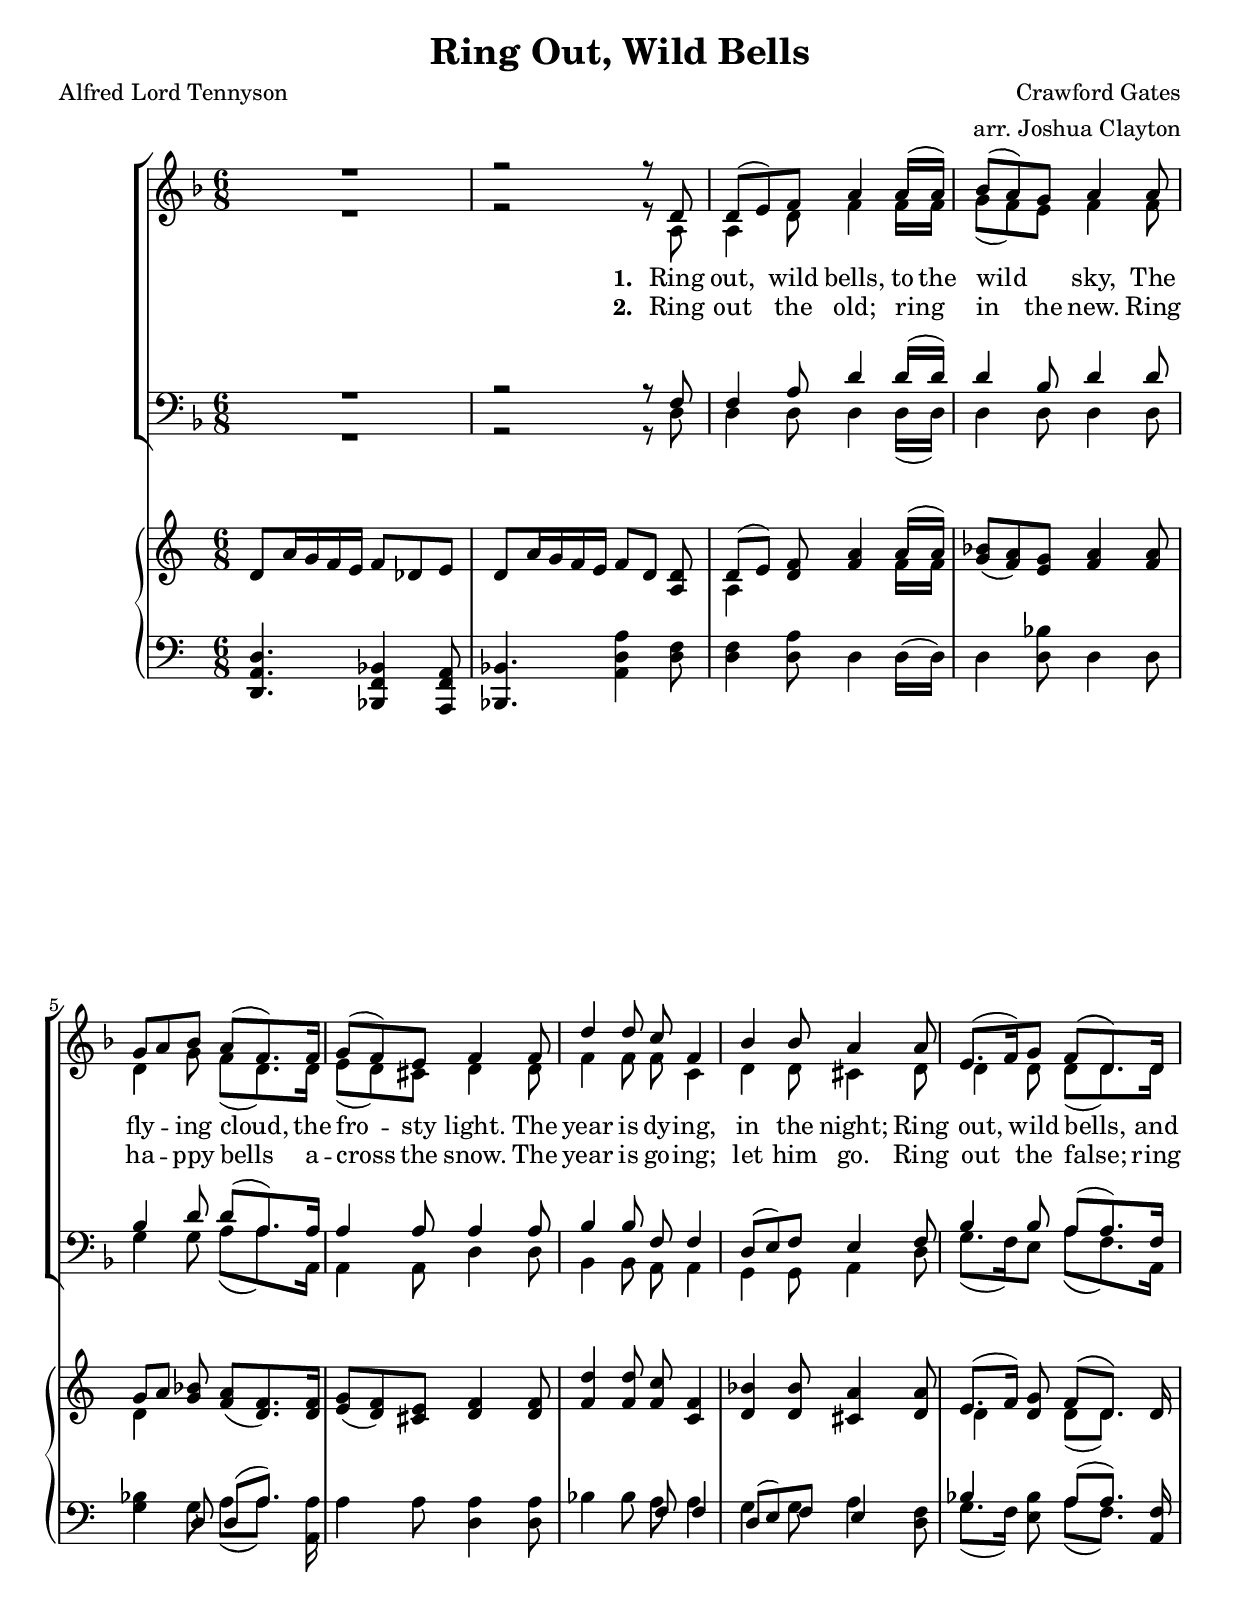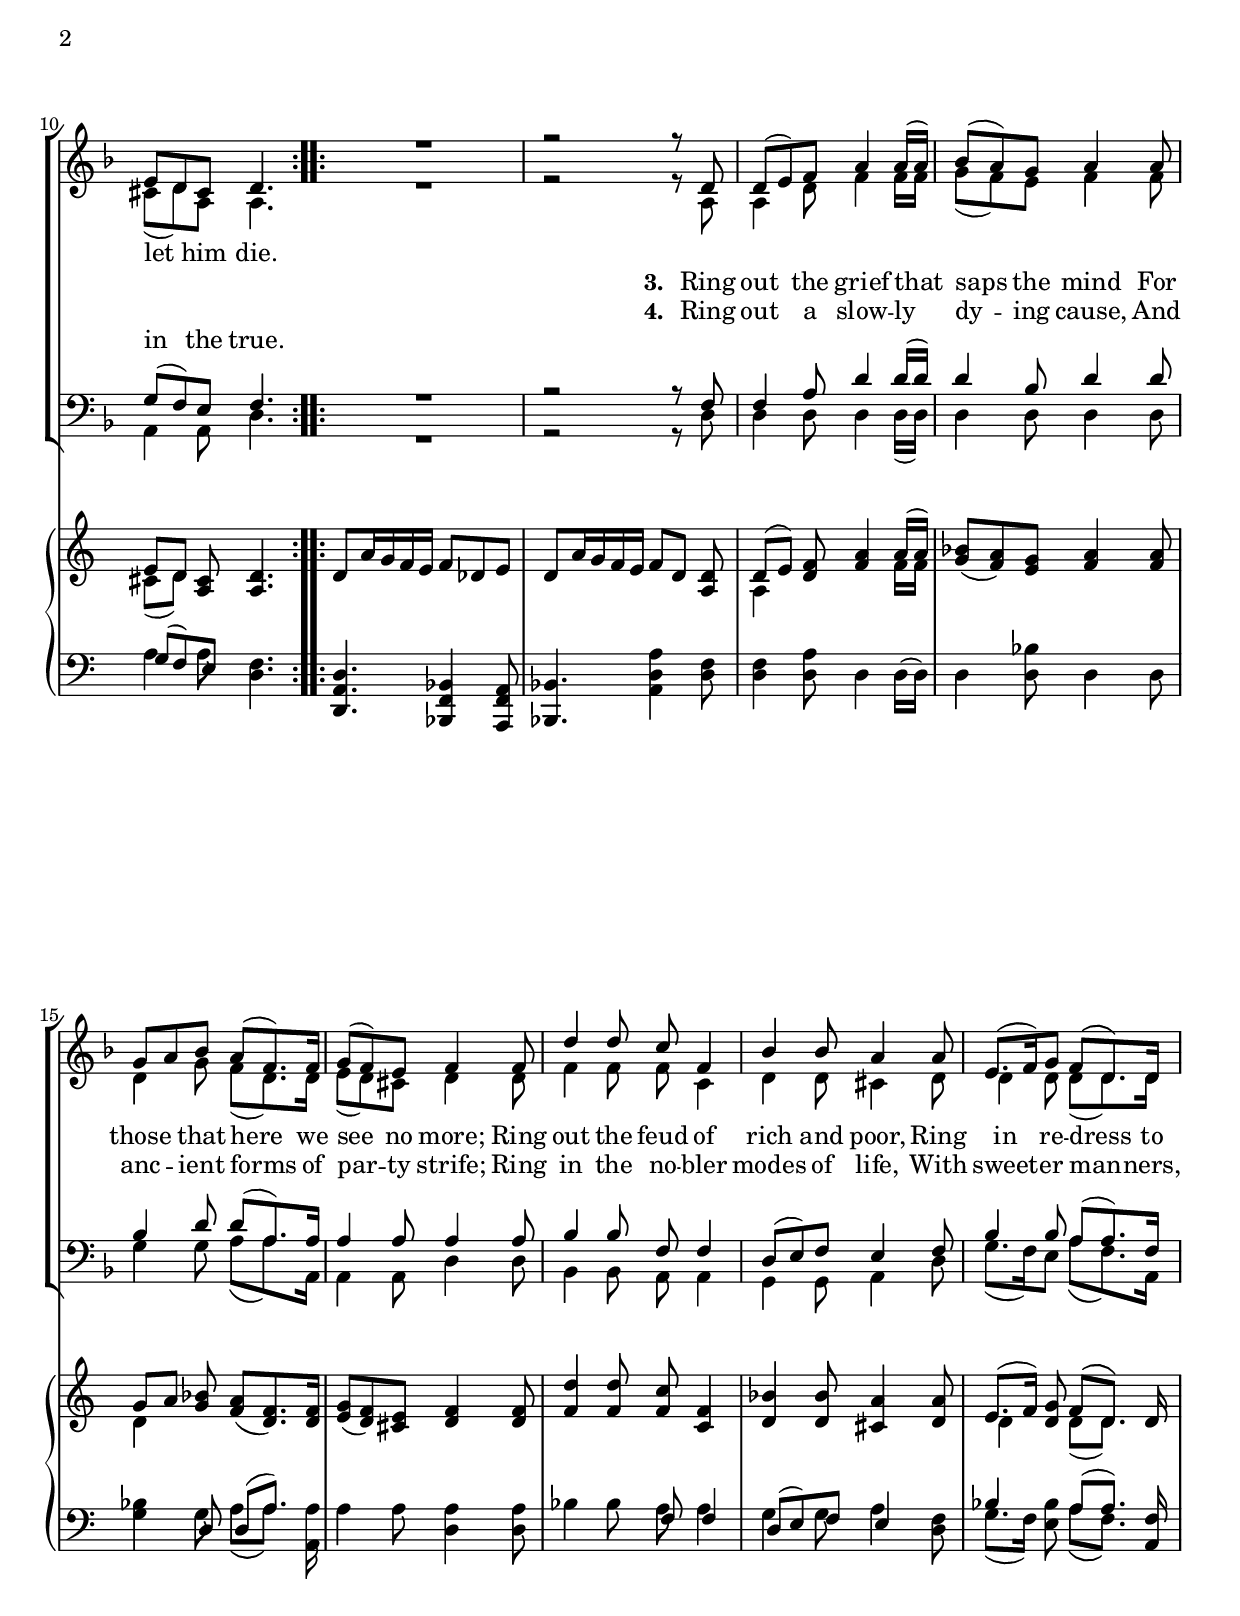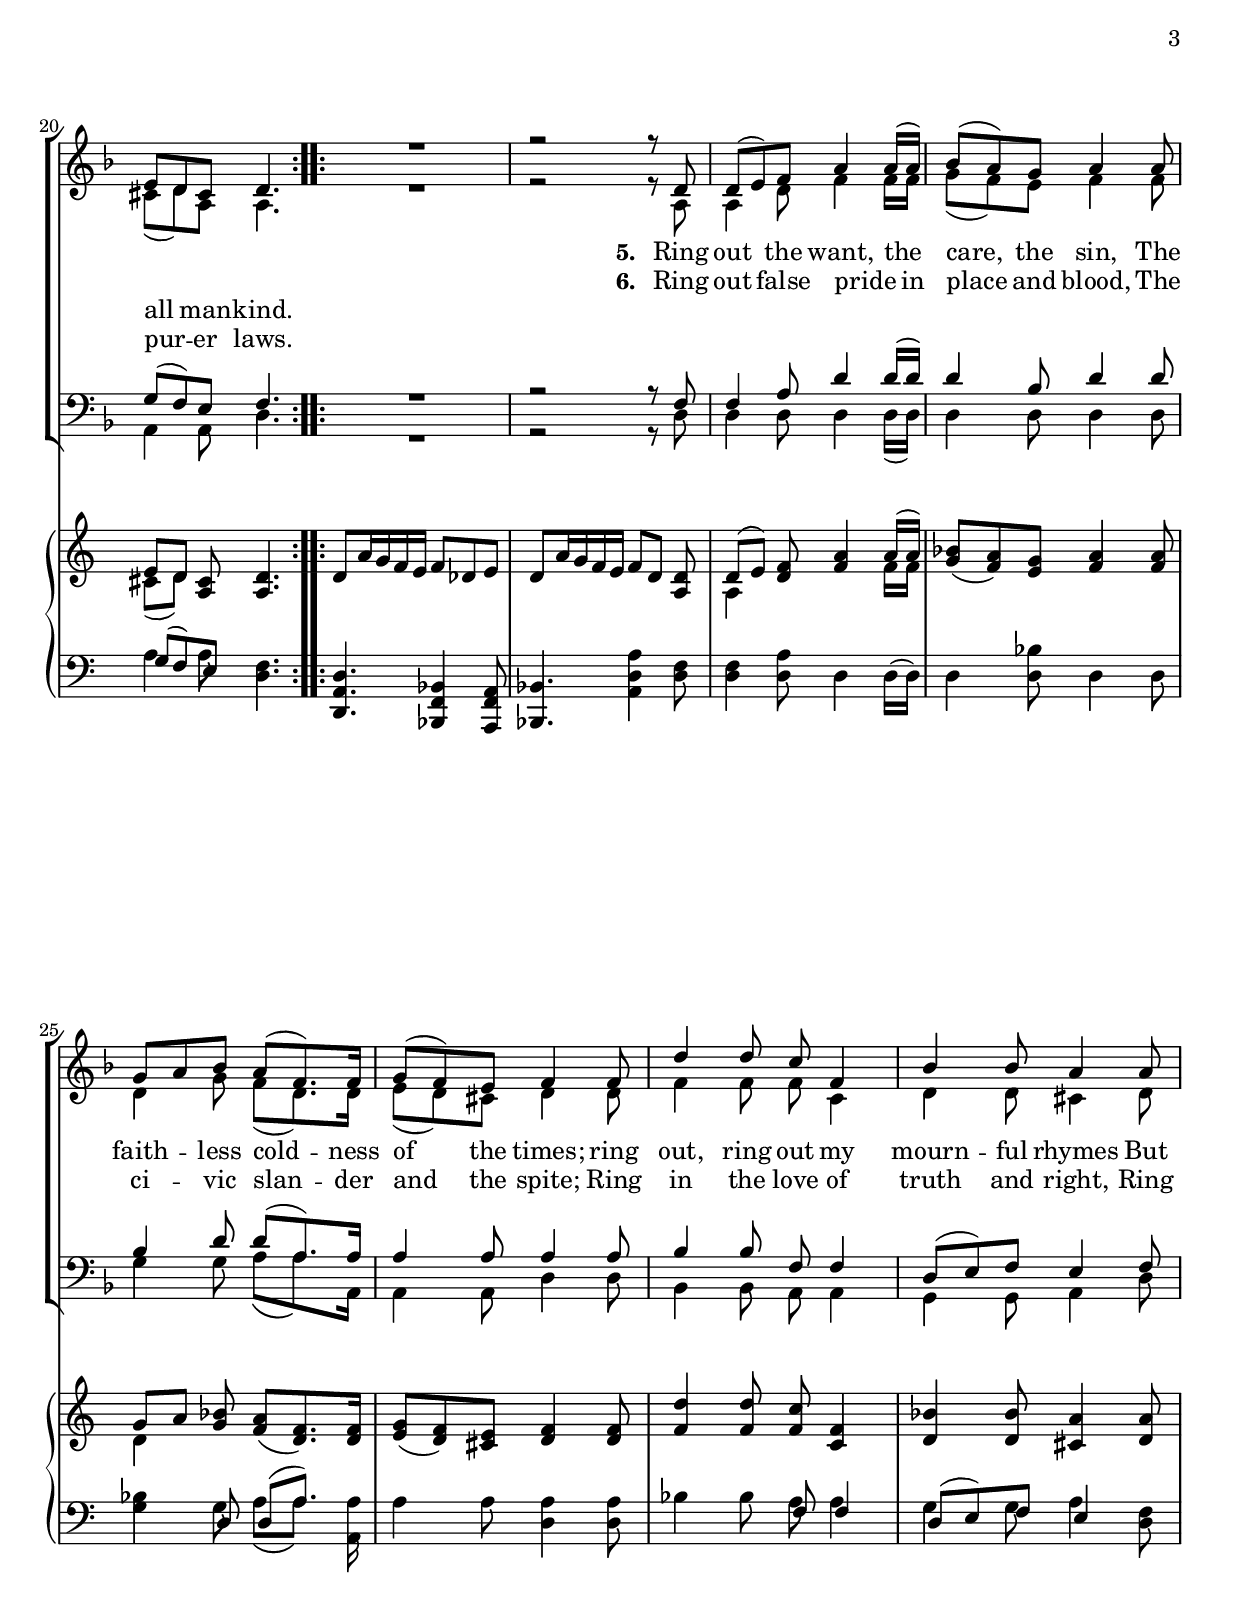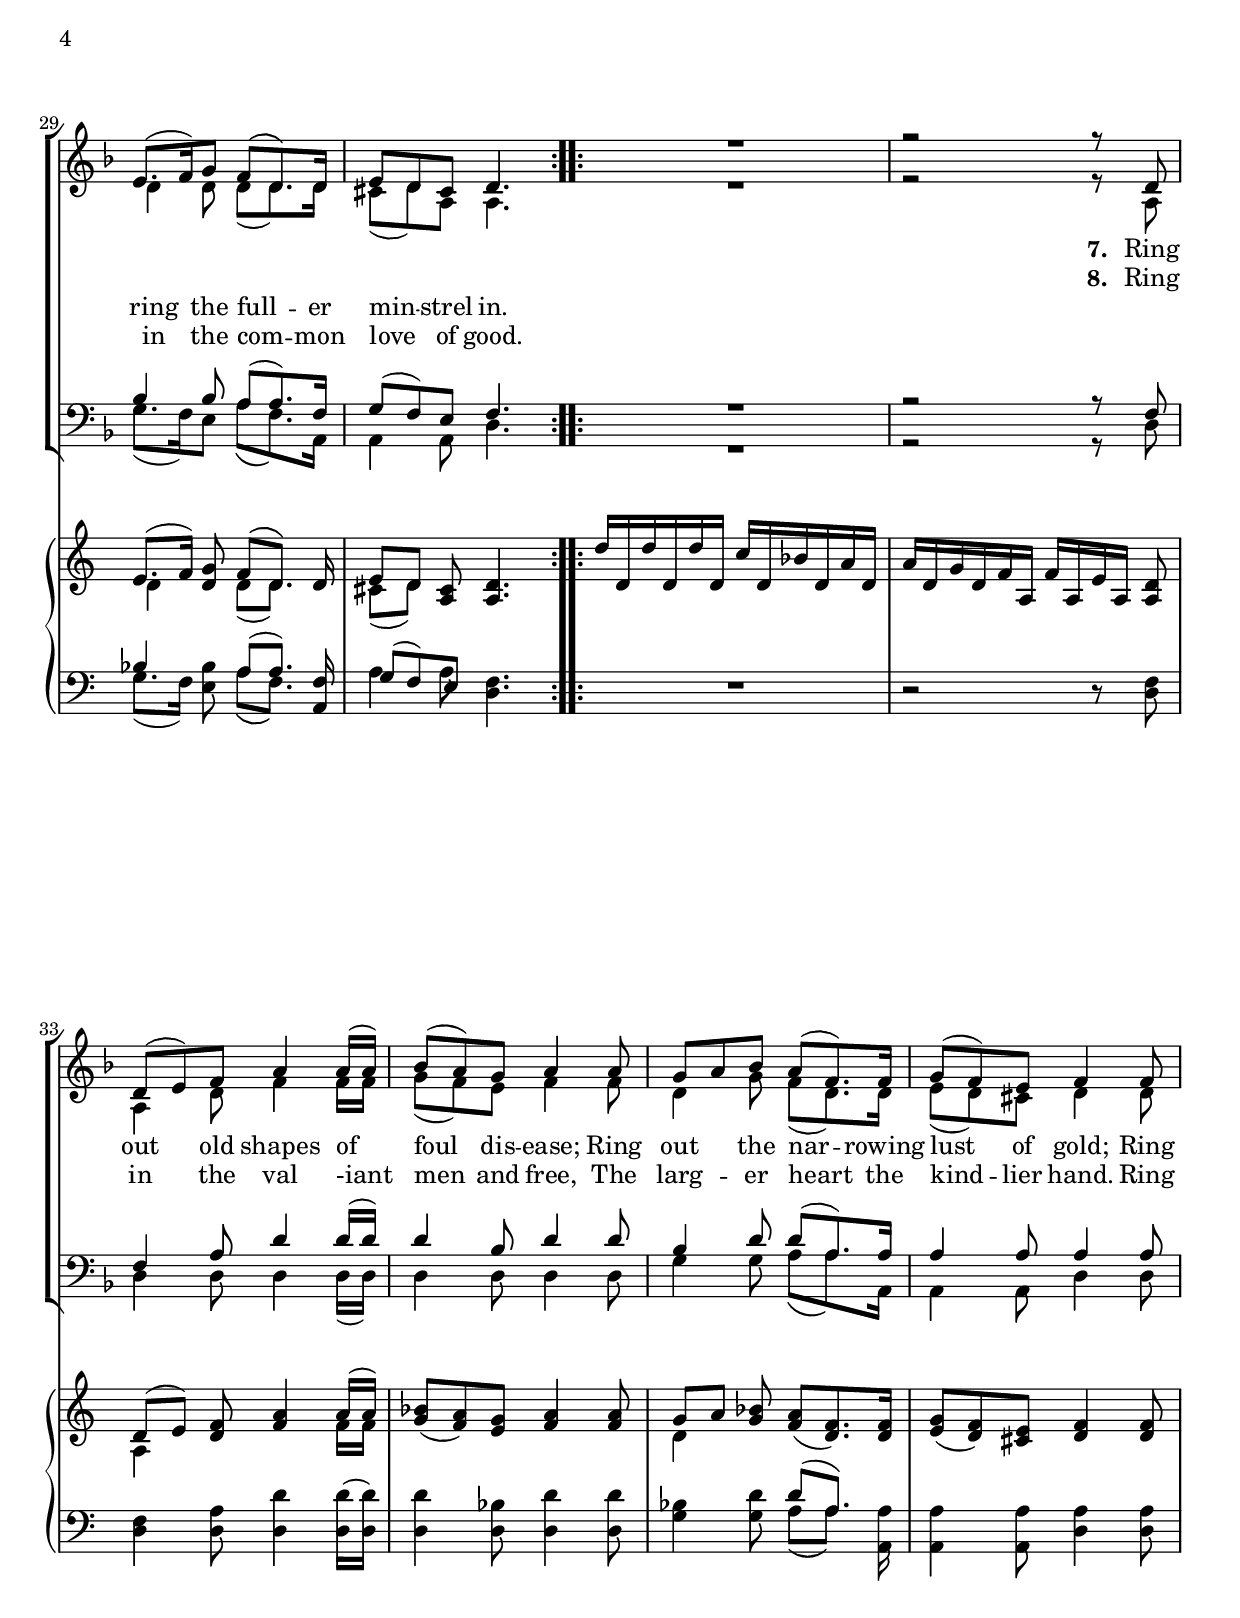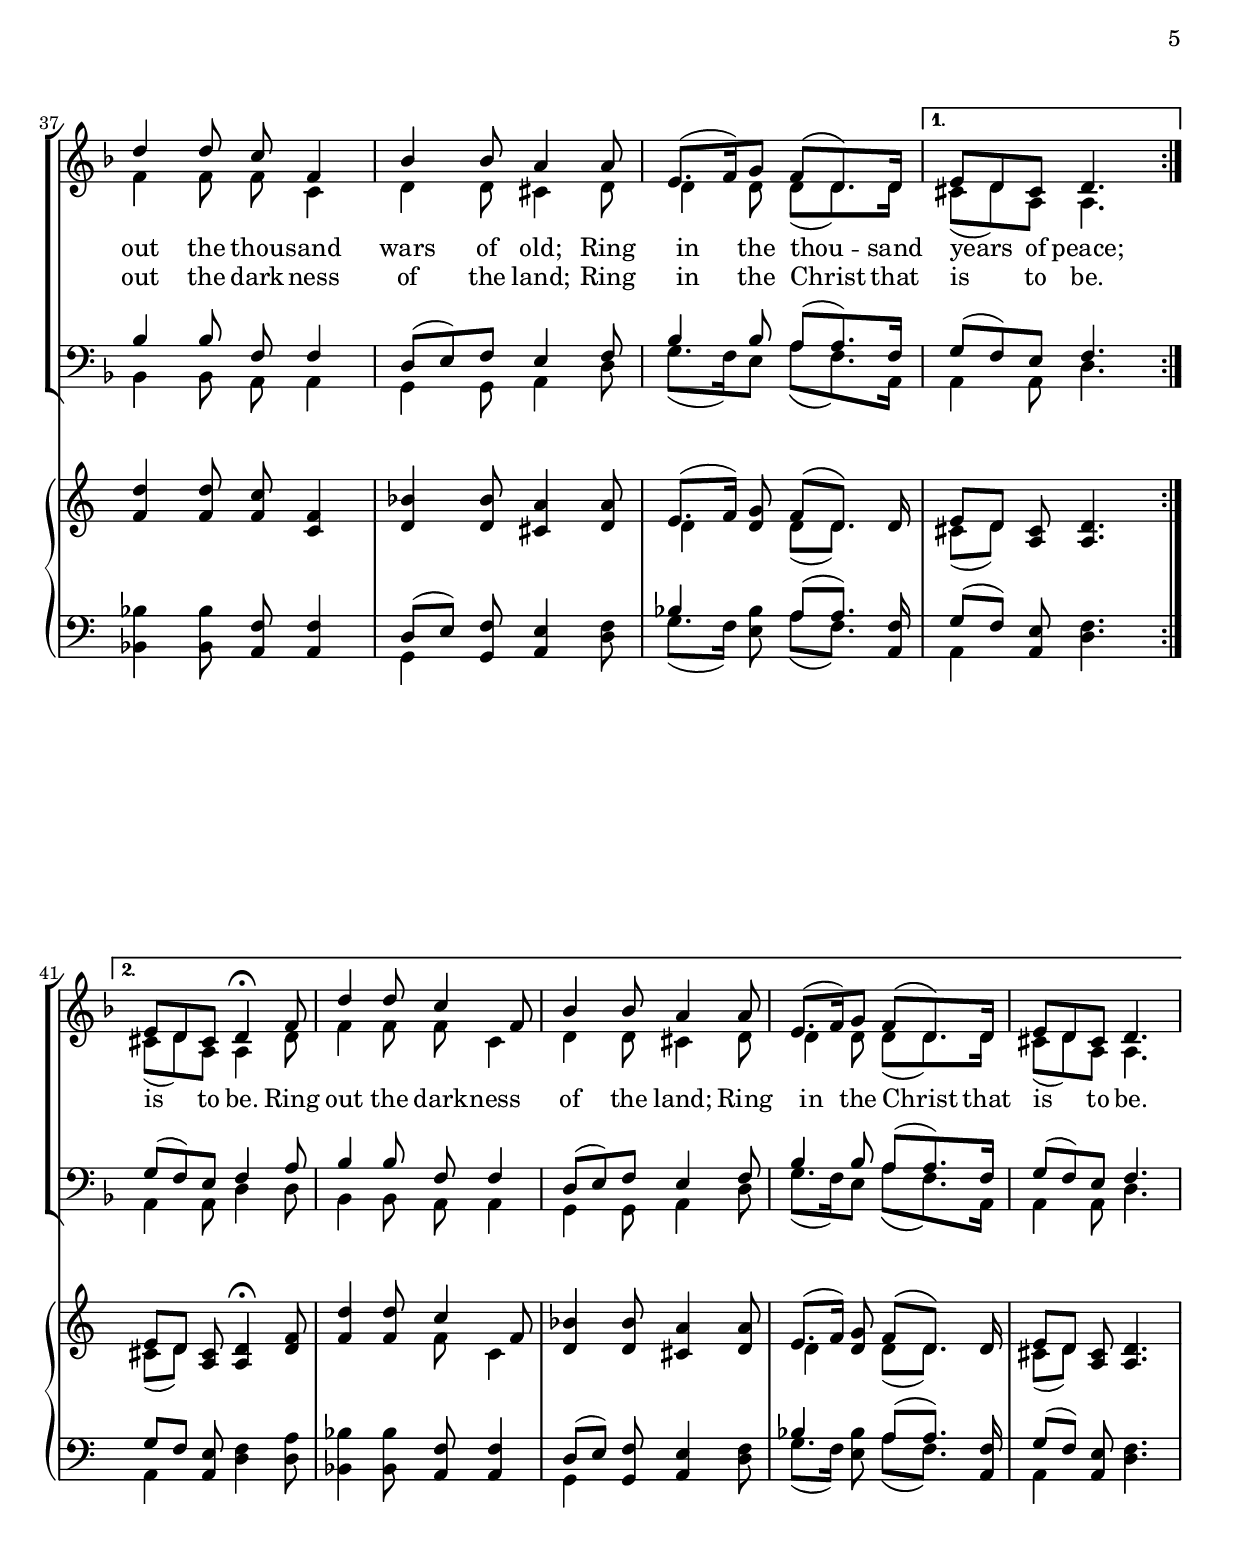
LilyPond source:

\paper {
  #(set-default-paper-size "letter")
  top-system-spacing.basic-distance = #10
  score-system-spacing.basic-distance = #20
  system-system-spacing.basic-distance = #20
  last-bottom-spacing.basic-distance = #10
}

\header {
  title = "Ring Out, Wild Bells"
  composer = "Crawford Gates"
  poet = "Alfred Lord Tennyson"
  arranger = "arr. Joshua Clayton"
}

global = {
  \version "2.19.83"
  \key d \minor
  \time 6/8
}

structure_repeats =
#(define-music-function
  (parser location p_one p_two p_end p_alt_end)
  (ly:music? ly:music? ly:music? ly:music?)
  #{
    \repeat unfold 3 {
      \repeat volta 2 {
        #p_one
      }
    }
    \repeat volta 2 {
      #p_two
    } \alternative {
      { #p_end }
      { #p_alt_end }
    }
  #})

choral_rest = { R2. | r2 r8 }
sop_phraseone = { d8 | d( e) f a4 a16( a16) | bes8( a) g a4 }
sop_phrasetwo = { a8 | g a bes a( f8.) f16 | g8( f) e f4 }
sop_phrasethree = { f8 | d'4 d8 c f,4 | bes bes8 a4 }
sop_phrasethree_alt = { f8 | d'4 d8 c4 f,8 | bes4 bes8 a4 }
sop_phrasefour = { a8 | e8.( f16) g8 f\( d8.\) d16 | }
sop_end = { | e8 d cis d4. }

sopMusic = \relative c' {
  \structure_repeats
    {
      \choral_rest \sop_phraseone
      \sop_phrasetwo \sop_phrasethree
      \sop_phrasefour \sop_end
    } { 
      \choral_rest \sop_phraseone
      \sop_phrasetwo \sop_phrasethree
      \sop_phrasefour
    }
    \sop_end
    { | e8 d cis d4\fermata \sop_phrasethree_alt \sop_phrasefour \sop_end }
}
alto_phraseone = { a8 | a4 d8 f4 f16 f | g8( f) e f4 }
alto_phrasetwo = { f8 | d4 g8 f( d8.) d16 | e8( d) cis d4 }
alto_phrasethree = { d8 | f4 f8 f c4 | d d8 cis4 }
alto_phrasethree_alt = { d8 | f4 f8 f c4 | d d8 cis4 }
alto_phrasefour = { d8 | d4 d8 d( d8.) d16 | }
alto_end = { | cis8( d) a a4. | }

altoMusic = \relative c' {
  \repeat unfold 3 {
    \repeat volta 2 {
      \choral_rest
      \alto_phraseone
      \alto_phrasetwo
      \alto_phrasethree \alto_phrasefour \alto_end
    }
  }
  \repeat volta 2 {
    \choral_rest \alto_phraseone \alto_phrasetwo \alto_phrasethree \alto_phrasefour
  } \alternative {
    \alto_end
    { | cis8( d) a a4 \alto_phrasethree_alt \alto_phrasefour \alto_end }
  }
}
altoWords =\lyricmode {
  <<
  \new Lyrics = "firstVerse"
  {
  \set stanza = #"1. "
  \set associatedVoice = "altos"
  Ring | out, wild bells, to the | wild _ sky,
  The | fly -- ing cloud, the fro -- sty light.
  The | year is dy -- ing, in the night;
  Ring | out, wild bells, and let him die.
  }
  \new Lyrics = "secondVerse"
  \with { alignBelowContext = #"firstVerse" } {
  \set stanza = #"2. "
  \set associatedVoice = "altos"
  Ring | out the old; ring _ | in the new.
  Ring | ha -- ppy bells  a -- | cross the snow.
  The | year is go -- ing; | let him go.
  Ring | out the false; ring | in the true.
  }
  >>
  <<
  \new Lyrics = "thirdVerse"
  \with { alignBelowContext = #"firstVerse" } {
  \set stanza = #"3. "
  \set associatedVoice = "altos"
  Ring | out the grief that _ | saps the mind
  For | those that here we | see no more;
  Ring | out the feud of | rich and poor,
  Ring | in re -- dress to | all man -- kind.
  }

  \new Lyrics = "fourthVerse"
  \with { alignBelowContext = #"thirdVerse" } {
    \set stanza = #"4. "
    \set associatedVoice = "altos"
  Ring | out a slow -- ly _ | dy -- ing cause,
  And | anc -- ient forms of | par -- ty strife;
  Ring | in the no -- bler | modes of life,
  With | sweet -- er man -- ners, | pur -- er laws.
  }
  >>
  <<
  \new Lyrics = "fifthVerse"
  \with { alignBelowContext = #"firstVerse" } {
  \set stanza = #"5. "
  \set associatedVoice = "altos"
  Ring | out the want, the _ | care, the sin,
  The | faith -- less cold -- ness | of the times;
  ring | out, ring out my | mourn -- ful rhymes
  But | ring the full -- er | min -- strel in.
  }

  \new Lyrics = "sixthVerse"
  \with { alignBelowContext = #"fifthVerse" } {
  \set stanza = #"6. "
  \set associatedVoice = "altos"
  Ring | out false pride _ in  | place and blood,
  The | ci -- vic slan -- der | and the spite;
  Ring | in the love of | truth and right,
  Ring | in the com -- mon | love of good.
  }
  >>
  <<
  \new Lyrics = "seventhVerse"
  \with { alignBelowContext = #"firstVerse" } {
  \set stanza = #"7. "
  \set associatedVoice = "altos"
  Ring | out old shapes of _ | foul dis -- ease;
  Ring | out the nar -- rowing | lust of gold;
  Ring | out the thou -- sand | wars of old;
  Ring | in the thou -- sand | years of peace;
  }

  \new Lyrics = "eighthVerse"
  \with { alignBelowContext = #"seventhVerse" } {
  \set stanza = #"8. "
  \set associatedVoice = "altos"
  Ring | in the val -iant _ | men and free,
  The | larg -- er heart the | kind -- lier hand.
  Ring | out the dark -- ness | of the land;
  Ring | in the Christ that | is to be.
  }
  >>
  is to be.
  Ring | out the dark -- ness | of the land;
  Ring | in the Christ that | is to be.
}

tenor_phraseone = { f8 | f4 a8 d4 d16( d16) | d4 bes8 d4 }
tenor_phrasetwo = { d8 | bes4 d8 d8(a8.) a16 | a4 a8 a4 }
tenor_phrasethree = { a8 | bes4 bes8 f f4 | d8( e) f e4 }
tenor_phrasethree_alt = { a8 | bes4 bes8 f f4 | d8( e) f e4 }
tenor_phrasefour = { f8 | bes4 bes8 a8( a8.) f16 | }
tenor_end = { | g8( f) e  f4. }

tenorMusic = \relative c {
  \repeat unfold 3 {
    \repeat volta 2 {
      \choral_rest
      \tenor_phraseone \tenor_phrasetwo \tenor_phrasethree \tenor_phrasefour \tenor_end
    }
  }
  \repeat volta 2 {
    \choral_rest
    \tenor_phraseone \tenor_phrasetwo \tenor_phrasethree \tenor_phrasefour
  } \alternative {
    \tenor_end
    { | g8( f) e f4 \tenor_phrasethree_alt \tenor_phrasefour \tenor_end }
  }
}

bass_phraseone = { d8 | d4 d8 d4 d16( d) | d4 d8 d4 }
bass_phrasetwo = { d8 | g4 g8 a\( a8.\) a,16 | a4 a8 d4 }
bass_phrasethree = { d8 | bes4 bes8 a8 a4 | g g8 a4 }
bass_phrasethree_alt = { d8 | bes4 bes8 a8 a4 | g g8 a4 }
bass_phrasefour = { d8 | g8.( f16) e8 a\( f8.\) a,16 | }
bass_end = {  | a4 a8 d4. }

bassMusic = \relative c {
  \repeat unfold 3 {
    \repeat volta 2 {
      \choral_rest
      \bass_phraseone \bass_phrasetwo \bass_phrasethree \bass_phrasefour \bass_end
    }
  }
  \repeat volta 2 {
    \choral_rest
    \bass_phraseone \bass_phrasetwo \bass_phrasethree \bass_phrasefour
  } \alternative {
    \bass_end
    { | a4 a8 d4 \bass_phrasethree_alt \bass_phrasefour \bass_end }
  }
}

choirmusic = {
  \new ChoirStaff <<
    \new Staff = "women" <<
      \new Voice = "sopranos" { \voiceOne << \global \sopMusic >> }
      \new Voice = "altos" { \voiceTwo << \global \altoMusic >> }
    >>
    \new Lyrics = "altos"
    \context Lyrics = "altos" \lyricsto "altos" \altoWords
    \new Staff = "men" <<
      \clef bass
      \new Voice = "tenors" { \voiceOne << \global \tenorMusic >> }
      \new Voice = "basses" { \voiceTwo << \global \bassMusic >> }
    >>
  >>
}

pianotreble = \relative g' {
  \repeat unfold 3 {
    \repeat volta 2 {
       d8 a'16 g f e f8 des e | d8 a'16 g f e f8 d
       \partcombine
       <<
         { \relative c' {
           \sop_phraseone \sop_phrasetwo \sop_phrasethree
         \sop_phrasefour \sop_end }}
       >>
       <<
         { \relative c'  { \alto_phraseone \alto_phrasetwo \alto_phrasethree
         \alto_phrasefour \alto_end }}
       >>
    }
  }
  \partcombine
  <<
    \relative c'
    {
      \repeat volta 2 {
        {
          | d'16 d, d' d, d' d, c' d, bes' d, a' d,
          |  a'16 d, g d f a, f' a, e' a, }
        \relative c'
         { \sop_phraseone \sop_phrasetwo \sop_phrasethree
        \sop_phrasefour }
      } \alternative {
        \relative c' \sop_end
        {
          \relative c'{ | e8 d cis d4\fermata
          \sop_phrasethree_alt \sop_phrasefour \sop_end }
        }
      }
    }
  >>
  <<
    \relative c'
    {
      \repeat volta 2 {
        \choral_rest
        \alto_phraseone \alto_phrasetwo \alto_phrasethree
        \alto_phrasefour
      } \alternative {
        \relative c' \alto_end
        {
          \relative c' { | cis8( d) a a4
          \alto_phrasethree_alt \alto_phrasefour \alto_end }
        }
      }
    }
  >>
}

pianobass = \relative c {
  \repeat unfold 3 {
    \repeat volta 2 {
       <d a d,>4. <bes f bes,>4 <a f a,>8 |
       <bes bes,>4. <a' d, a>4
       \partcombine
       <<
         { \tenor_phraseone \tenor_phrasetwo \tenor_phrasethree
           \tenor_phrasefour \tenor_end }
       >>
       <<
         { \bass_phraseone \bass_phrasetwo \bass_phrasethree
           \bass_phrasefour \bass_end }
       >>
    }
  }
  \repeat volta 2 {
  \partcombine
  <<
   \relative c {
     \choral_rest
     \tenor_phraseone \tenor_phrasetwo \tenor_phrasethree
     \tenor_phrasefour
   }
  >>
  <<
   \relative c {
     \choral_rest
     \bass_phraseone \bass_phrasetwo \bass_phrasethree
     \bass_phrasefour
   }
  >>
  } \alternative {
   { \partcombine  << \tenor_end >> << \relative c \bass_end >> }
   {
     \partcombine
     <<
       {
         \relative c' { | g8 f e f4 }
         \relative c' { \tenor_phrasethree_alt \tenor_phrasefour \tenor_end }
       }
     >>
     <<
       {
        \relative c {| a4 a8 d4 }
        \relative c { \bass_phrasethree_alt \bass_phrasefour \bass_end }
       }
     >>
   }
  }
}

pianomusic = {
  \new PianoStaff <<
    \new Staff <<
      \set Staff.printPartCombineTexts = ##f
      \pianotreble
    >>
    \new Staff <<
      \clef bass
      \set Staff.printPartCombineTexts = ##f
      \pianobass
    >>
  >>
}

\score {
  <<
    \choirmusic
    \pianomusic
  >>
  \layout {}
}

\score {
  \unfoldRepeats
  <<
    \choirmusic
    \pianomusic
  >>
  \midi {}
}